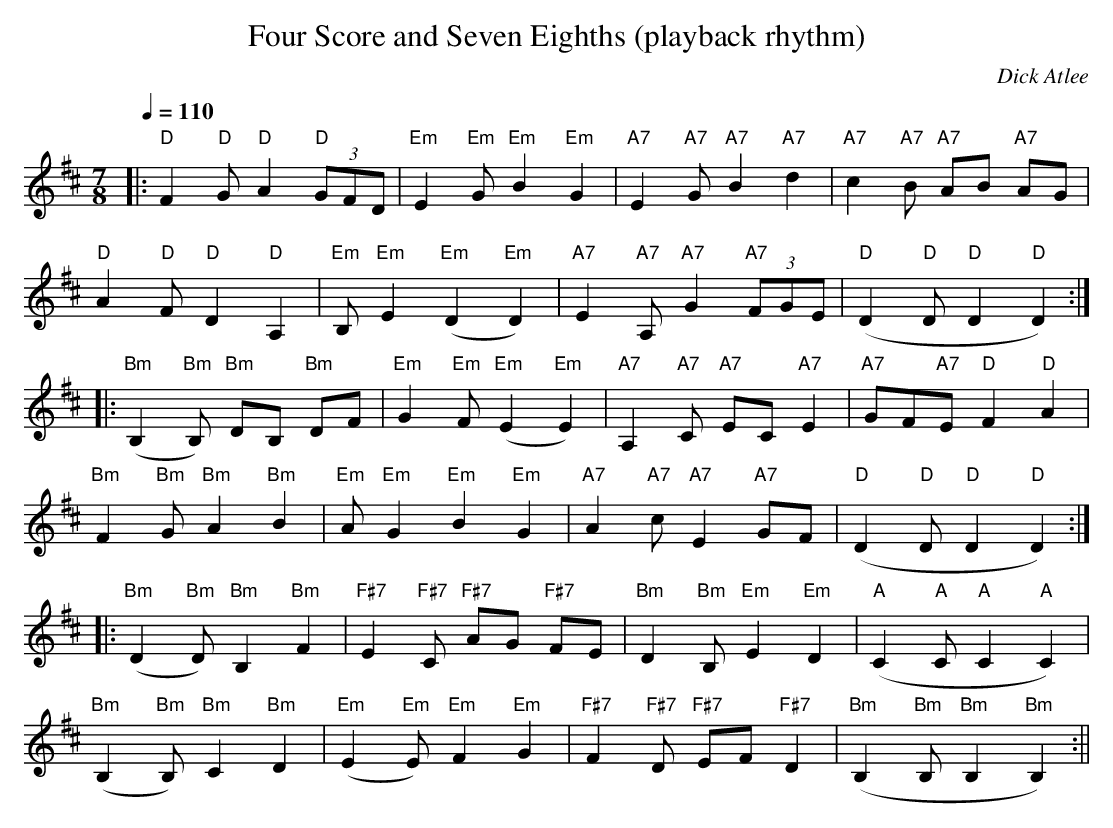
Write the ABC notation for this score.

X:1
T:Four Score and Seven Eighths (playback rhythm)
M:7/8
L:1/8
Q:1/4=110
C:Dick Atlee
K:D
|: "D" F2 "D" G "D" A2 "D" (3GFD | "Em" E2 "Em" G "Em" B2 "Em" G2 |
"A7" E2 "A7" G "A7" B2 "A7" d2 | "A7" c2 "A7" B "A7" AB "A7" AG | !
"D" A2 "D" F "D" D2 "D" A,2 | "Em" B, "Em" E2 "Em" (D2 "Em" D2) |
"A7" E2 "A7" A, "A7" G2 "A7" (3FGE | "D" (D2 "D" D "D" D2 "D" D2) :| !
|: "Bm" (B,2 "Bm" B,) "Bm" DB, "Bm" DF | "Em" G2 "Em" F "Em" (E2 "Em" E2) |
"A7" A,2 "A7" C "A7" EC "A7" E2 | "A7" GF"A7"E "D" F2 "D" A2 | !
"Bm" F2 "Bm" G "Bm" A2 "Bm" B2 | "Em" A "Em" G2 "Em" B2 "Em" G2 |
"A7" A2 "A7" c "A7" E2 "A7" GF | "D" (D2 "D" D "D" D2 "D" D2) :| !
|: "Bm" (D2 "Bm"  D) "Bm" B,2 "Bm" F2 | "F#7" E2 "F#7" C "F#7" AG "F#7" FE |
"Bm" D2 "Bm" B, "Em" E2 "Em" D2 | "A" (C2 "A" C "A" C2 "A" C2) | !
"Bm" (B,2 "Bm" B,) "Bm" C2 "Bm" D2 | "Em" (E2 "Em" E) "Em" F2 "Em" G2 |
"F#7" F2 "F#7" D "F#7" EF "F#7" D2 | "Bm" (B,2 "Bm" B, "Bm" B,2 "Bm" B,2) :||
